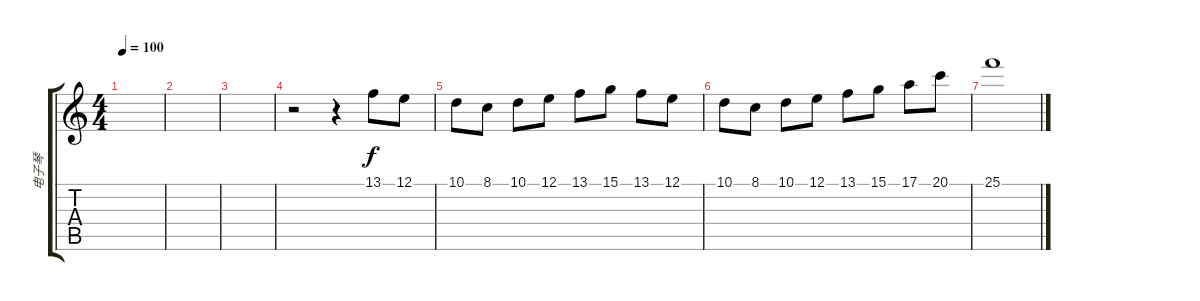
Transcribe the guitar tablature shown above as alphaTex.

\track ("电子琴" "电子琴") {instrument acousticgrandpiano}
\staff {score tabs}
\tuning (E4 B3 G3 D3 A2 E2) {hide}
\ts (4 4)
\tempo 100
\clef g2
\ks c
|
|
|
r.2 r.4 13.1.8 12.1.8 |
10.1.8 8.1.8 10.1.8 12.1.8 13.1.8 15.1.8 13.1.8 12.1.8 |
10.1.8 8.1.8 10.1.8 12.1.8 13.1.8 15.1.8 17.1.8 20.1.8 |
25.1.1
